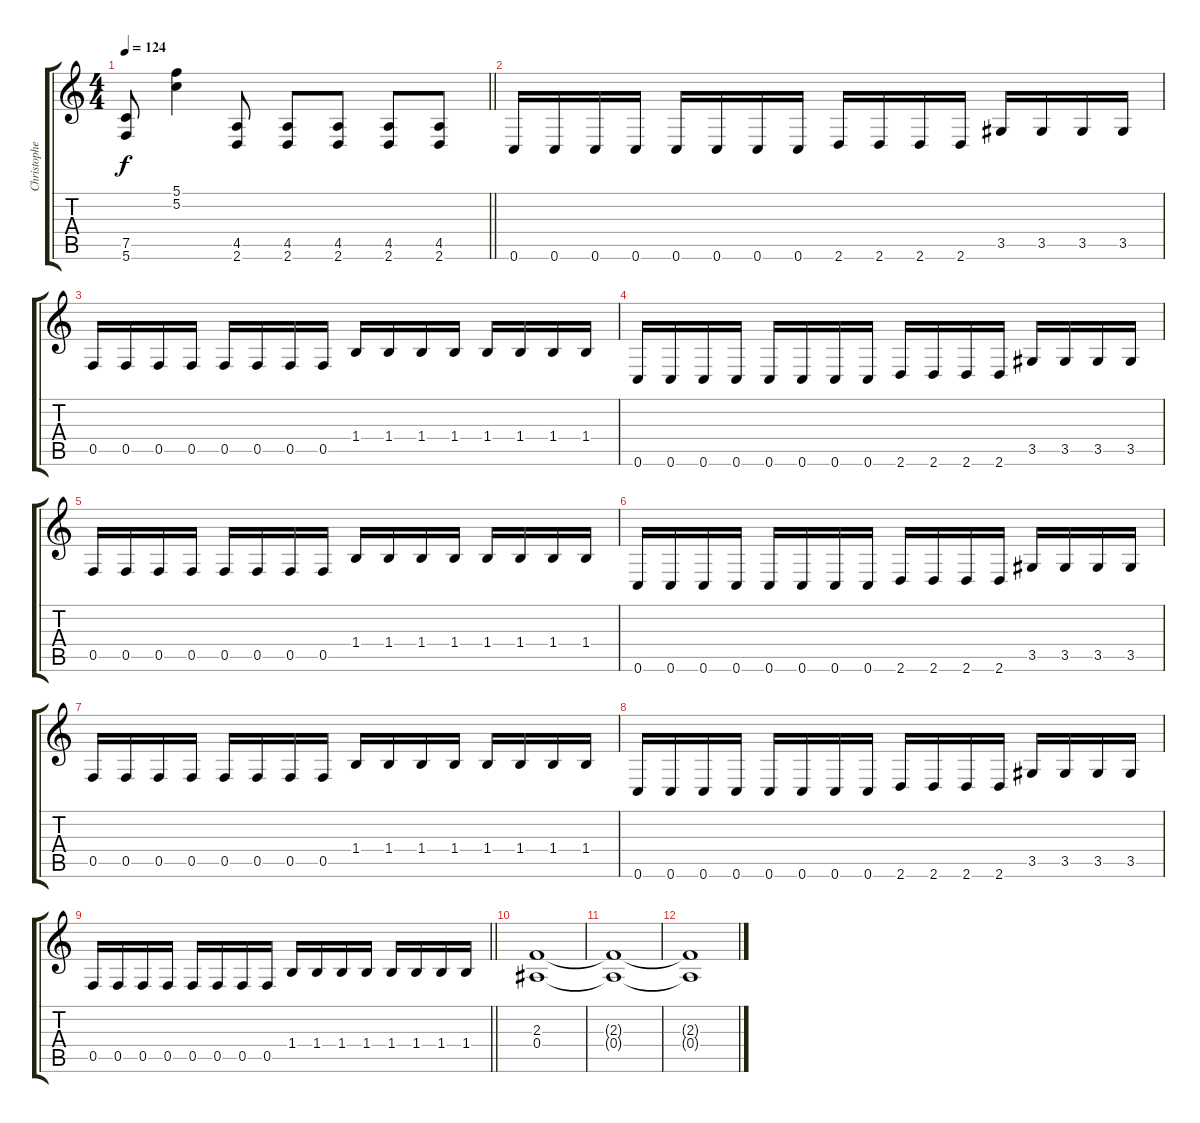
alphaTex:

\track ("Christopher amott" "Christophe") {instrument overdrivenguitar}
\staff {score tabs}
\tuning (C4 G3 Eb3 Bb2 F2 C2) {hide}
\ts (4 4)
\tempo 124
\clef g2
\barLineRight lightlight
\ks c
(7.5{t} 5.6{t}).8{dy f} (5.1 5.2).4 (4.5 2.6).8 (4.5 2.6).8 (4.5 2.6).8 (4.5 2.6).8 (4.5 2.6).8 |
\section ("" "")
0.6.16 0.6.16 0.6.16 0.6.16 0.6.16 0.6.16 0.6.16 0.6.16 2.6.16 2.6.16 2.6.16 2.6.16 3.5.16 3.5.16 3.5.16 3.5.16 |
0.5.16 0.5.16 0.5.16 0.5.16 0.5.16 0.5.16 0.5.16 0.5.16 1.4.16 1.4.16 1.4.16 1.4.16 1.4.16 1.4.16 1.4.16 1.4.16 |
0.6.16 0.6.16 0.6.16 0.6.16 0.6.16 0.6.16 0.6.16 0.6.16 2.6.16 2.6.16 2.6.16 2.6.16 3.5.16 3.5.16 3.5.16 3.5.16 |
0.5.16 0.5.16 0.5.16 0.5.16 0.5.16 0.5.16 0.5.16 0.5.16 1.4.16 1.4.16 1.4.16 1.4.16 1.4.16 1.4.16 1.4.16 1.4.16 |
0.6.16 0.6.16 0.6.16 0.6.16 0.6.16 0.6.16 0.6.16 0.6.16 2.6.16 2.6.16 2.6.16 2.6.16 3.5.16 3.5.16 3.5.16 3.5.16 |
0.5.16 0.5.16 0.5.16 0.5.16 0.5.16 0.5.16 0.5.16 0.5.16 1.4.16 1.4.16 1.4.16 1.4.16 1.4.16 1.4.16 1.4.16 1.4.16 |
0.6.16 0.6.16 0.6.16 0.6.16 0.6.16 0.6.16 0.6.16 0.6.16 2.6.16 2.6.16 2.6.16 2.6.16 3.5.16 3.5.16 3.5.16 3.5.16 |
\barLineRight lightlight
0.5.16 0.5.16 0.5.16 0.5.16 0.5.16 0.5.16 0.5.16 0.5.16 1.4.16 1.4.16 1.4.16 1.4.16 1.4.16 1.4.16 1.4.16 1.4.16 |
\section ("" "")
(2.3 0.4).1{volume 0} |
(2.3{t} 0.4{t}).1 |
(2.3{t} 0.4{t}).1
